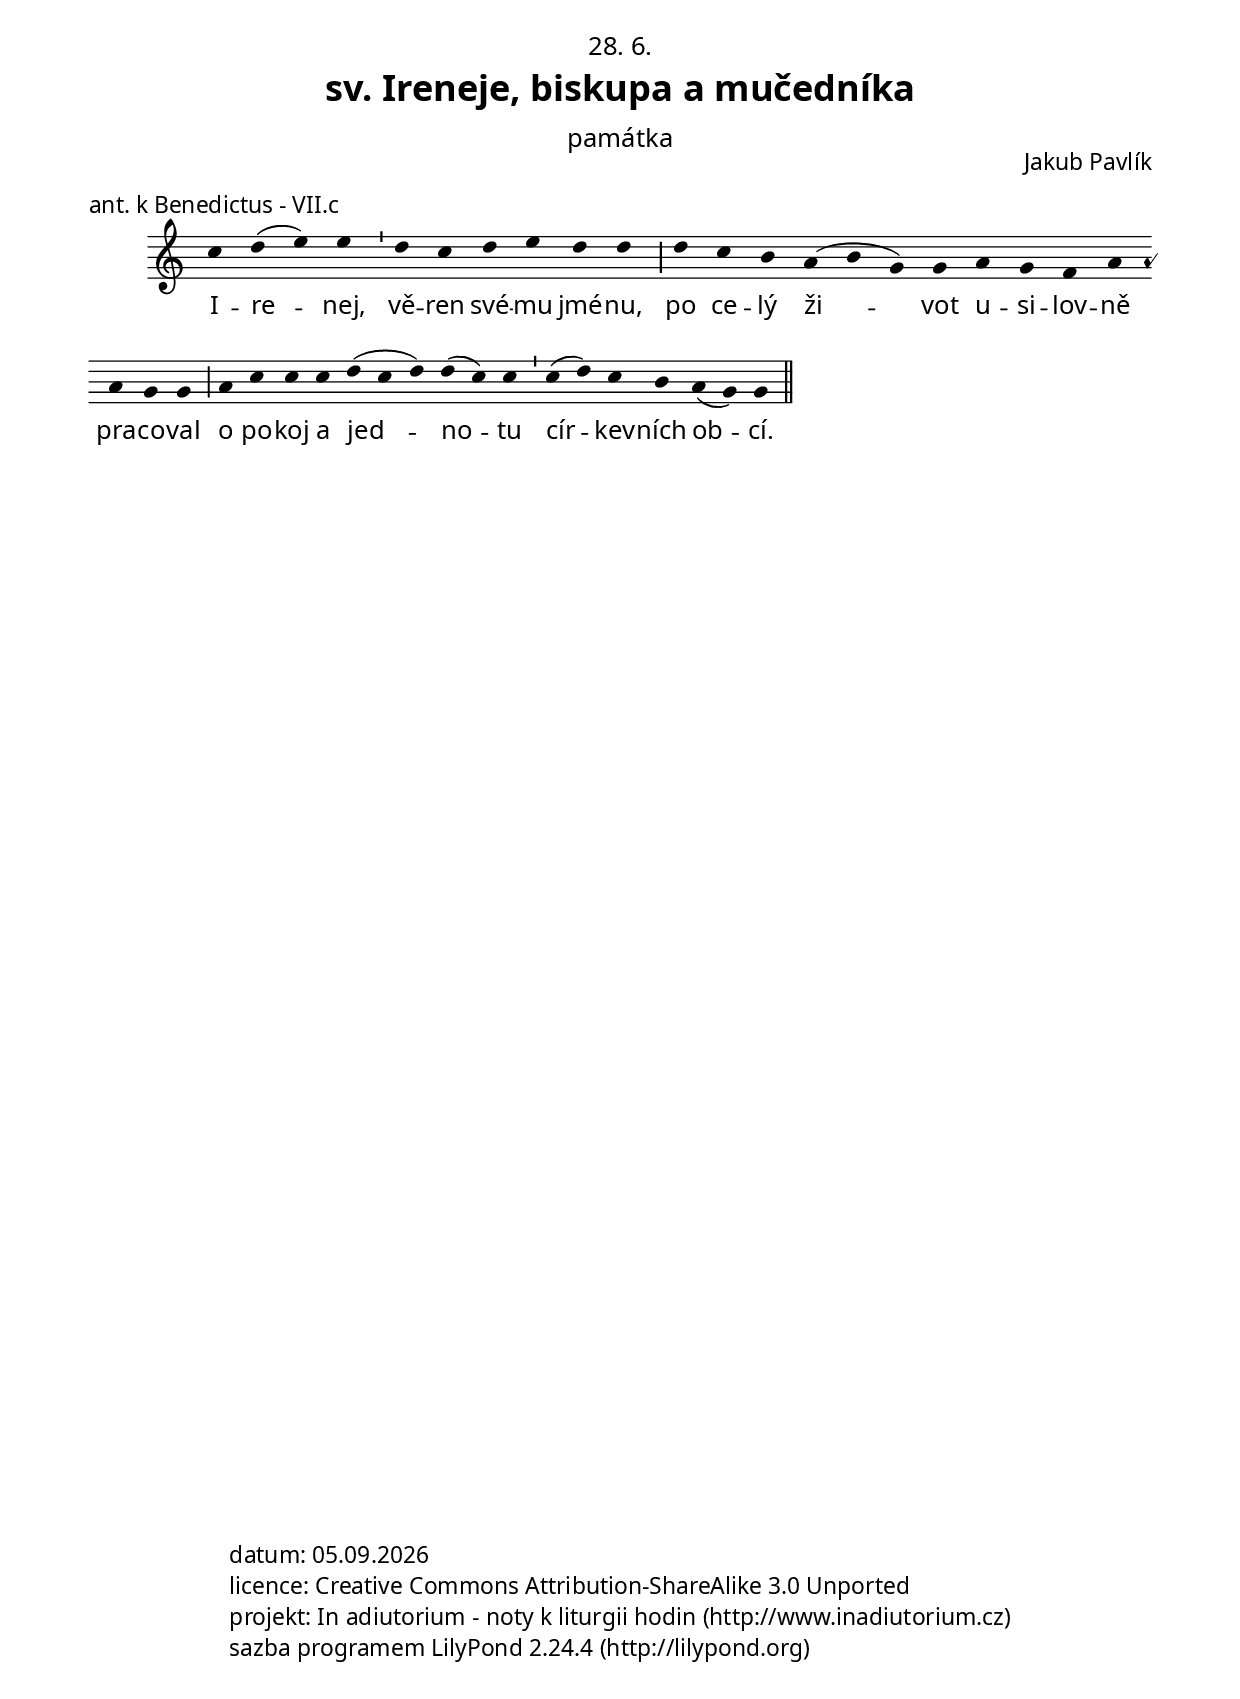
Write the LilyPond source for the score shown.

\version "2.19.16"

\include "../spolecne.ly"

\header {
  title = \markup\titleSvatek
            "sv. Ireneje, biskupa a mučedníka"
            "památka"
            "28. 6."
  composer = "Jakub Pavlík"
}

\score {
  \relative c'' {
    \choralniRezim
    c4 d( e) e \barMin
    d c d e d d \barMaior
    d c b a( b g) g a g f a a g g \barMaior
    a c c c d( c d) d( c) c \barMin
    c( d) c b a( g) g \barFinalis
  }
  \addlyrics {
    I -- re -- nej,
    vě -- ren své -- mu jmé -- nu,
    po ce -- lý ži -- vot u -- si -- lov -- ně pra -- co -- val
    o po -- koj a jed -- no -- tu
    cír -- kev -- ních ob -- cí.
  }
  \header {
    quid = "ant. k Benedictus"
    modus = "VII"
    differentia = "c"
    psalmus = ""
    id = "aben"
    piece = \markup {\sestavTitulekBezZalmu}
  }
}